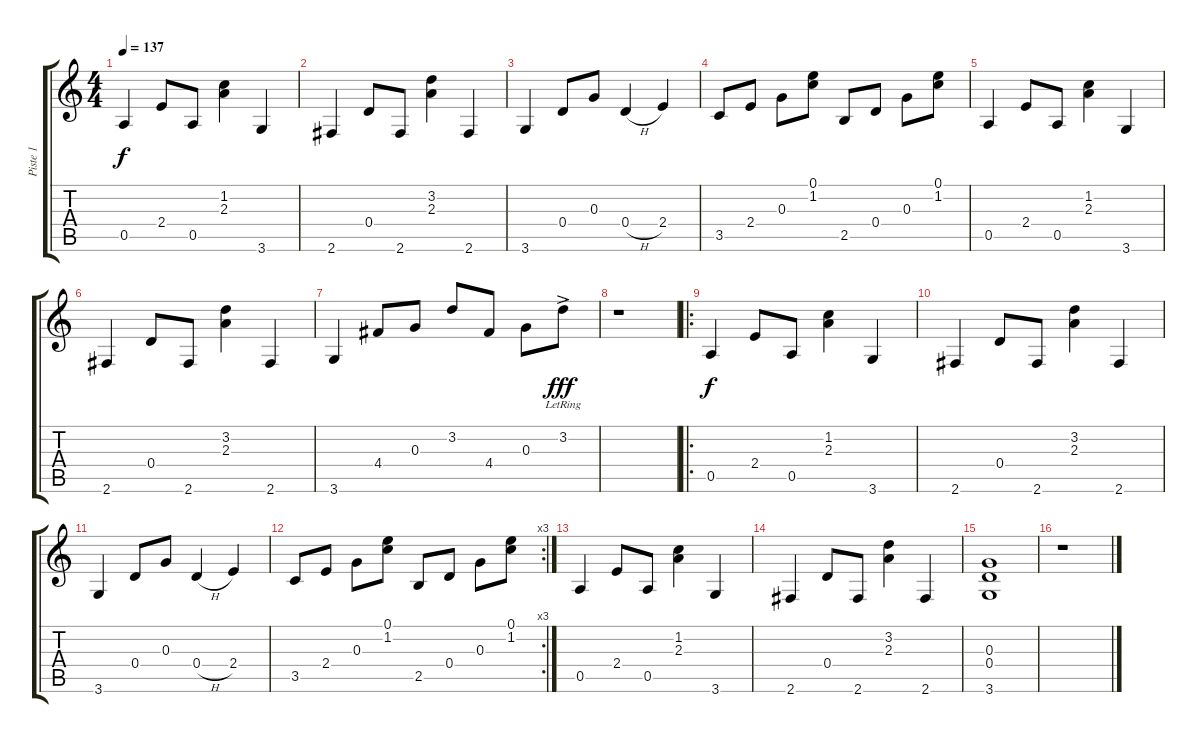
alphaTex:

\track ("Piste 1" "Piste 1") {instrument acousticguitarnylon}
\staff {score tabs}
\tuning (E4 B3 G3 D3 A2 E2) {hide}
\ts (4 4)
\tempo 137
\clef g2
\ks c
0.5.4{dy f instrument acousticguitarnylon} 2.4.8 0.5.8 (1.2 2.3).4 3.6.4 |
2.6.4 0.4.8 2.6.8 (3.2 2.3).4 2.6.4 |
3.6.4 0.4.8 0.3.8 0.4{h}.4 2.4.4 |
3.5.8 2.4.8 0.3.8 (0.1 1.2).8 2.5.8 0.4.8 0.3.8 (0.1 1.2).8 |
0.5.4 2.4.8 0.5.8 (1.2 2.3).4 3.6.4 |
2.6.4 0.4.8 2.6.8 (3.2 2.3).4 2.6.4 |
3.6.4 4.4.8 0.3.8 3.2.8 4.4.8 0.3.8 3.2{ac lr}.8{dy fff} |
r.1 |
\ro
0.5.4{dy f} 2.4.8 0.5.8 (1.2 2.3).4 3.6.4 |
2.6.4 0.4.8 2.6.8 (3.2 2.3).4 2.6.4 |
3.6.4 0.4.8 0.3.8 0.4{h}.4 2.4.4 |
\rc 3
3.5.8 2.4.8 0.3.8 (0.1 1.2).8 2.5.8 0.4.8 0.3.8 (0.1 1.2).8 |
0.5.4 2.4.8 0.5.8 (1.2 2.3).4 3.6.4 |
2.6.4 0.4.8 2.6.8 (3.2 2.3).4 2.6.4 |
(0.3 0.4 3.6).1 |
r.1
